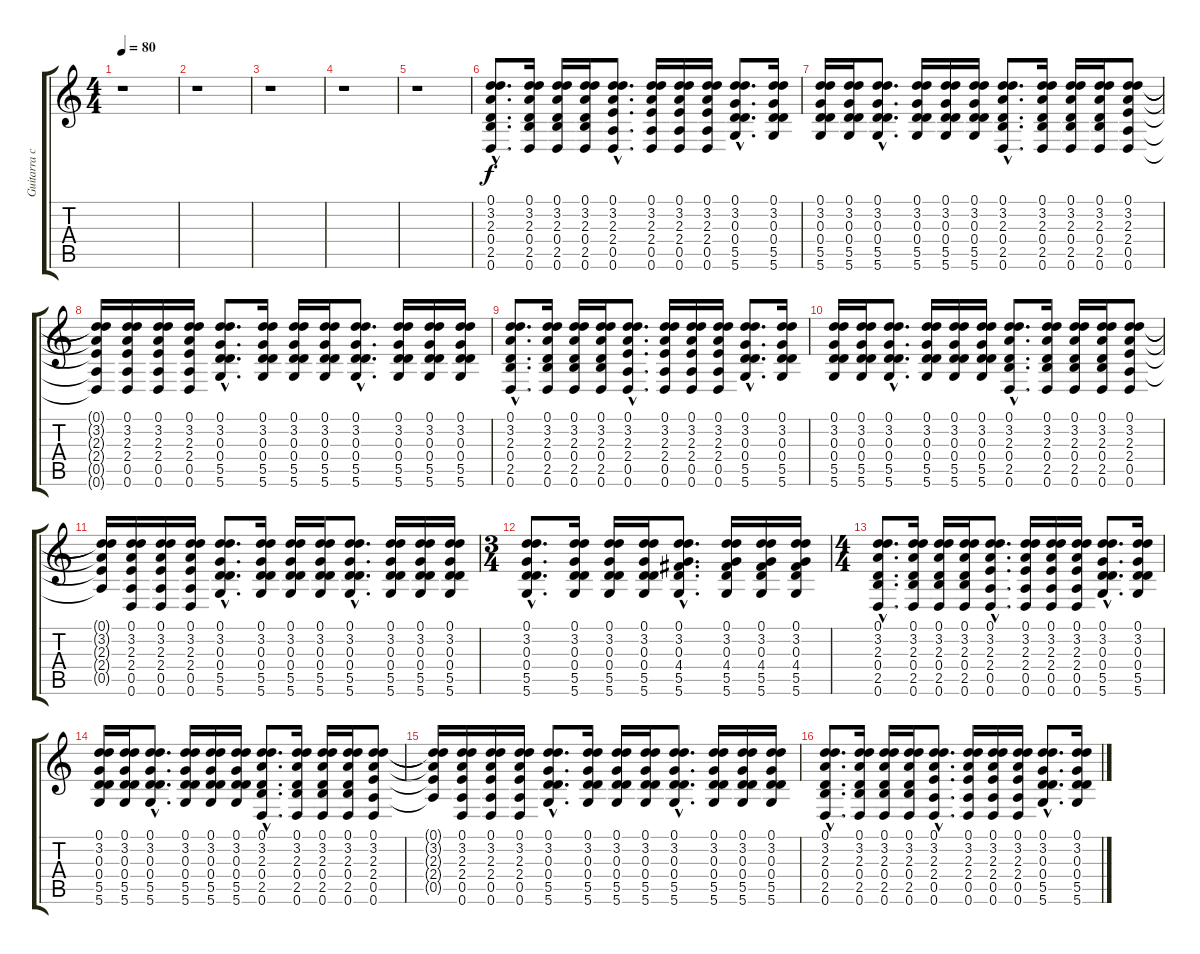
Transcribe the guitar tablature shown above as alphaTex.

\track ("Guitarra coro" "Guitarra c") {instrument overdrivenguitar}
\staff {score tabs}
\tuning (D4 B3 G3 D3 A2 D2) {hide}
\ts (4 4)
\tempo 80
\clef g2
\ks c
r.1{dy f} |
r.1 |
r.1 |
r.1 |
r.1 |
(0.1{hac} 3.2{hac} 2.3{hac} 0.4{hac} 2.5{hac} 0.6{hac}).8{d} (0.1 3.2 2.3 0.4 2.5 0.6).16 (0.1 3.2 2.3 0.4 2.5 0.6).16 (0.1 3.2 2.3 0.4 2.5 0.6).16 (0.1{hac} 3.2{hac} 2.3{hac} 2.4{hac} 0.5{hac} 0.6{hac}).8{d} (0.1 3.2 2.3 2.4 0.5 0.6).16 (0.1 3.2 2.3 2.4 0.5 0.6).16 (0.1 3.2 2.3 2.4 0.5 0.6).16 (0.1{hac} 3.2{hac} 0.3{hac} 0.4{hac} 5.5{hac} 5.6{hac}).8{d} (0.1 3.2 0.3 0.4 5.5 5.6).16 |
(0.1 3.2 0.3 0.4 5.5 5.6).16 (0.1 3.2 0.3 0.4 5.5 5.6).16 (0.1{hac} 3.2{hac} 0.3{hac} 0.4{hac} 5.5{hac} 5.6{hac}).8{d} (0.1 3.2 0.3 0.4 5.5 5.6).16 (0.1 3.2 0.3 0.4 5.5 5.6).16 (0.1 3.2 0.3 0.4 5.5 5.6).16 (0.1{hac} 3.2{hac} 2.3{hac} 0.4{hac} 2.5{hac} 0.6{hac}).8{d} (0.1 3.2 2.3 0.4 2.5 0.6).16 (0.1 3.2 2.3 0.4 2.5 0.6).16 (0.1 3.2 2.3 0.4 2.5 0.6).16 (0.1 3.2 2.3 2.4 0.5 0.6).8 |
(0.1{t} 3.2{t} 2.3{t} 2.4{t} 0.5{t} 0.6{t}).16 (0.1 3.2 2.3 2.4 0.5 0.6).16 (0.1 3.2 2.3 2.4 0.5 0.6).16 (0.1 3.2 2.3 2.4 0.5 0.6).16 (0.1{hac} 3.2{hac} 0.3{hac} 0.4{hac} 5.5{hac} 5.6{hac}).8{d} (0.1 3.2 0.3 0.4 5.5 5.6).16 (0.1 3.2 0.3 0.4 5.5 5.6).16 (0.1 3.2 0.3 0.4 5.5 5.6).16 (0.1{hac} 3.2{hac} 0.3{hac} 0.4{hac} 5.5{hac} 5.6{hac}).8{d} (0.1 3.2 0.3 0.4 5.5 5.6).16 (0.1 3.2 0.3 0.4 5.5 5.6).16 (0.1 3.2 0.3 0.4 5.5 5.6).16 |
(0.1{hac} 3.2{hac} 2.3{hac} 0.4{hac} 2.5{hac} 0.6{hac}).8{d} (0.1 3.2 2.3 0.4 2.5 0.6).16 (0.1 3.2 2.3 0.4 2.5 0.6).16 (0.1 3.2 2.3 0.4 2.5 0.6).16 (0.1{hac} 3.2{hac} 2.3{hac} 2.4{hac} 0.5{hac} 0.6{hac}).8{d} (0.1 3.2 2.3 2.4 0.5 0.6).16 (0.1 3.2 2.3 2.4 0.5 0.6).16 (0.1 3.2 2.3 2.4 0.5 0.6).16 (0.1{hac} 3.2{hac} 0.3{hac} 0.4{hac} 5.5{hac} 5.6{hac}).8{d} (0.1 3.2 0.3 0.4 5.5 5.6).16 |
(0.1 3.2 0.3 0.4 5.5 5.6).16 (0.1 3.2 0.3 0.4 5.5 5.6).16 (0.1{hac} 3.2{hac} 0.3{hac} 0.4{hac} 5.5{hac} 5.6{hac}).8{d} (0.1 3.2 0.3 0.4 5.5 5.6).16 (0.1 3.2 0.3 0.4 5.5 5.6).16 (0.1 3.2 0.3 0.4 5.5 5.6).16 (0.1{hac} 3.2{hac} 2.3{hac} 0.4{hac} 2.5{hac} 0.6{hac}).8{d} (0.1 3.2 2.3 0.4 2.5 0.6).16 (0.1 3.2 2.3 0.4 2.5 0.6).16 (0.1 3.2 2.3 0.4 2.5 0.6).16 (0.1 3.2 2.3 2.4 0.5 0.6).8 |
(0.1{t} 3.2{t} 2.3{t} 2.4{t} 0.5{t}).16 (0.1 3.2 2.3 2.4 0.5 0.6).16 (0.1 3.2 2.3 2.4 0.5 0.6).16 (0.1 3.2 2.3 2.4 0.5 0.6).16 (0.1{hac} 3.2{hac} 0.3{hac} 0.4{hac} 5.5{hac} 5.6{hac}).8{d} (0.1 3.2 0.3 0.4 5.5 5.6).16 (0.1 3.2 0.3 0.4 5.5 5.6).16 (0.1 3.2 0.3 0.4 5.5 5.6).16 (0.1{hac} 3.2{hac} 0.3{hac} 0.4{hac} 5.5{hac} 5.6{hac}).8{d} (0.1 3.2 0.3 0.4 5.5 5.6).16 (0.1 3.2 0.3 0.4 5.5 5.6).16 (0.1 3.2 0.3 0.4 5.5 5.6).16 |
\ts (3 4)
(0.1{hac} 3.2{hac} 0.3{hac} 0.4{hac} 5.5{hac} 5.6{hac}).8{d} (0.1 3.2 0.3 0.4 5.5 5.6).16 (0.1 3.2 0.3 0.4 5.5 5.6).16 (0.1 3.2 0.3 0.4 5.5 5.6).16 (0.1{hac} 3.2{hac} 0.3{hac} 4.4{hac} 5.5{hac} 5.6{hac}).8{d} (0.1 3.2 0.3 4.4 5.5 5.6).16 (0.1 3.2 0.3 4.4 5.5 5.6).16 (0.1 3.2 0.3 4.4 5.5 5.6).16 |
\ts (4 4)
(0.1{hac} 3.2{hac} 2.3{hac} 0.4{hac} 2.5{hac} 0.6{hac}).8{d} (0.1 3.2 2.3 0.4 2.5 0.6).16 (0.1 3.2 2.3 0.4 2.5 0.6).16 (0.1 3.2 2.3 0.4 2.5 0.6).16 (0.1{hac} 3.2{hac} 2.3{hac} 2.4{hac} 0.5{hac} 0.6{hac}).8{d} (0.1 3.2 2.3 2.4 0.5 0.6).16 (0.1 3.2 2.3 2.4 0.5 0.6).16 (0.1 3.2 2.3 2.4 0.5 0.6).16 (0.1{hac} 3.2{hac} 0.3{hac} 0.4{hac} 5.5{hac} 5.6{hac}).8{d} (0.1 3.2 0.3 0.4 5.5 5.6).16 |
(0.1 3.2 0.3 0.4 5.5 5.6).16 (0.1 3.2 0.3 0.4 5.5 5.6).16 (0.1{hac} 3.2{hac} 0.3{hac} 0.4{hac} 5.5{hac} 5.6{hac}).8{d} (0.1 3.2 0.3 0.4 5.5 5.6).16 (0.1 3.2 0.3 0.4 5.5 5.6).16 (0.1 3.2 0.3 0.4 5.5 5.6).16 (0.1{hac} 3.2{hac} 2.3{hac} 0.4{hac} 2.5{hac} 0.6{hac}).8{d} (0.1 3.2 2.3 0.4 2.5 0.6).16 (0.1 3.2 2.3 0.4 2.5 0.6).16 (0.1 3.2 2.3 0.4 2.5 0.6).16 (0.1 3.2 2.3 2.4 0.5 0.6).8 |
(0.1{t} 3.2{t} 2.3{t} 2.4{t} 0.5{t}).16 (0.1 3.2 2.3 2.4 0.5 0.6).16 (0.1 3.2 2.3 2.4 0.5 0.6).16 (0.1 3.2 2.3 2.4 0.5 0.6).16 (0.1{hac} 3.2{hac} 0.3{hac} 0.4{hac} 5.5{hac} 5.6{hac}).8{d} (0.1 3.2 0.3 0.4 5.5 5.6).16 (0.1 3.2 0.3 0.4 5.5 5.6).16 (0.1 3.2 0.3 0.4 5.5 5.6).16 (0.1{hac} 3.2{hac} 0.3{hac} 0.4{hac} 5.5{hac} 5.6{hac}).8{d} (0.1 3.2 0.3 0.4 5.5 5.6).16 (0.1 3.2 0.3 0.4 5.5 5.6).16 (0.1 3.2 0.3 0.4 5.5 5.6).16 |
(0.1{hac} 3.2{hac} 2.3{hac} 0.4{hac} 2.5{hac} 0.6{hac}).8{d} (0.1 3.2 2.3 0.4 2.5 0.6).16 (0.1 3.2 2.3 0.4 2.5 0.6).16 (0.1 3.2 2.3 0.4 2.5 0.6).16 (0.1{hac} 3.2{hac} 2.3{hac} 2.4{hac} 0.5{hac} 0.6{hac}).8{d} (0.1 3.2 2.3 2.4 0.5 0.6).16 (0.1 3.2 2.3 2.4 0.5 0.6).16 (0.1 3.2 2.3 2.4 0.5 0.6).16 (0.1{hac} 3.2{hac} 0.3{hac} 0.4{hac} 5.5{hac} 5.6{hac}).8{d} (0.1 3.2 0.3 0.4 5.5 5.6).16
